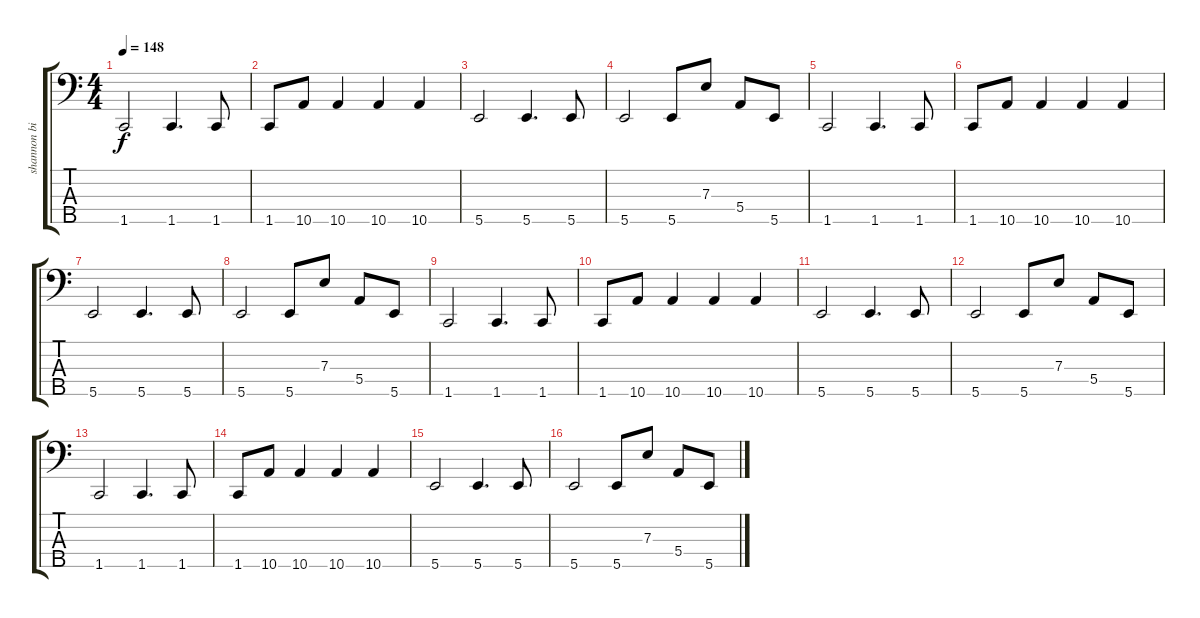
\track ("shannon birchnall bass" "shannon bi") {instrument electricbassfinger}
\staff {score tabs}
\tuning (G2 D2 A1 E1 B0) {hide}
\ts (4 4)
\tempo 148
\clef f4
\ks c
1.5.2{dy f} 1.5.4{d} 1.5.8 |
1.5.8 10.5.8 10.5.4 10.5.4 10.5.4 |
5.5.2 5.5.4{d} 5.5.8 |
5.5.2 5.5.8 7.3.8 5.4.8 5.5.8 |
1.5.2 1.5.4{d} 1.5.8 |
1.5.8 10.5.8 10.5.4 10.5.4 10.5.4 |
5.5.2 5.5.4{d} 5.5.8 |
5.5.2 5.5.8 7.3.8 5.4.8 5.5.8 |
1.5.2 1.5.4{d} 1.5.8 |
1.5.8 10.5.8 10.5.4 10.5.4 10.5.4 |
5.5.2 5.5.4{d} 5.5.8 |
5.5.2 5.5.8 7.3.8 5.4.8 5.5.8 |
1.5.2 1.5.4{d} 1.5.8 |
1.5.8 10.5.8 10.5.4 10.5.4 10.5.4 |
5.5.2 5.5.4{d} 5.5.8 |
5.5.2 5.5.8 7.3.8 5.4.8 5.5.8
